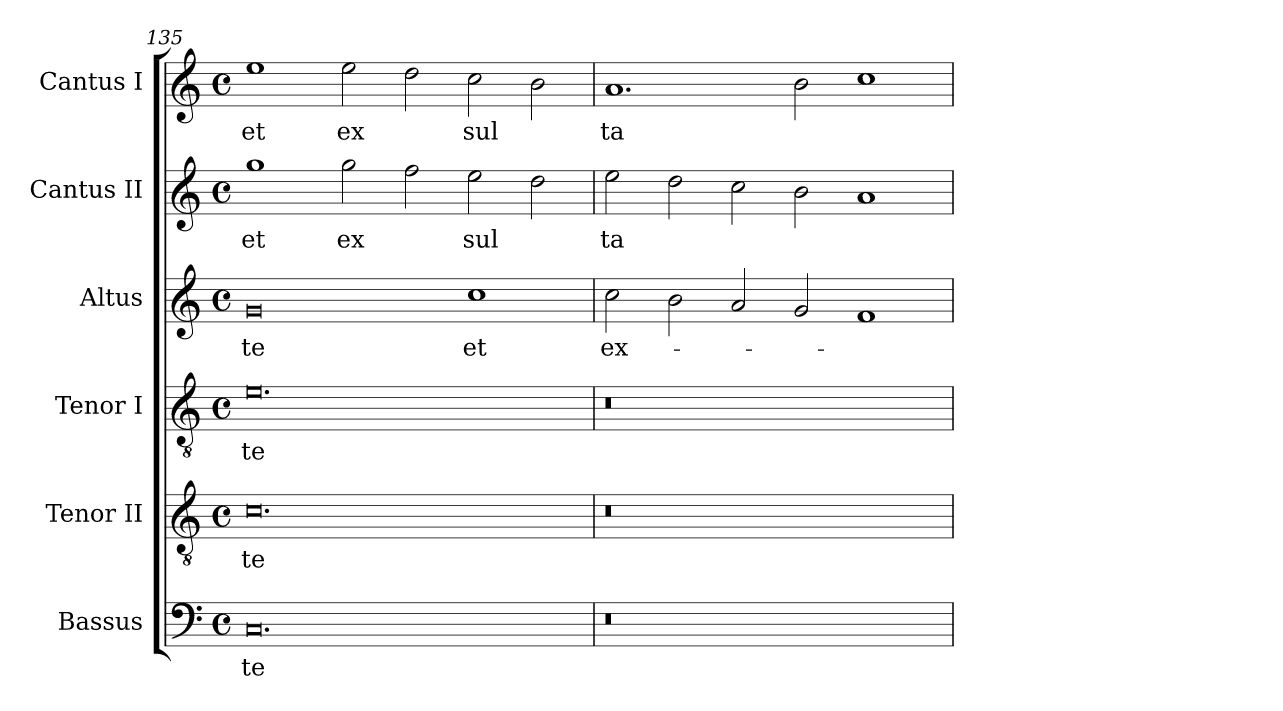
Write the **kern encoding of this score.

**kern	**text	**kern	**text	**kern	**text	**kern	**text	**kern	**text	**kern	**text
*part6	*part6	*part5	*part5	*part4	*part4	*part3	*part3	*part2	*part2	*part1	*part1
*staff6	*staff6	*staff5	*staff5	*staff4	*staff4	*staff3	*staff3	*staff2	*staff2	*staff1	*staff1
*I"Bassus	*	*I"Tenor II	*	*I"Tenor I	*	*I"Altus	*	*I"Cantus II	*	*I"Cantus I	*
*clefF4	*	*clefGv2	*	*clefGv2	*	*clefG2	*	*clefG2	*	*clefG2	*
*M4/4	*	*M4/4	*	*M4/4	*	*M4/4	*	*M4/4	*	*M4/4	*
*met(c)	*	*met(c)	*	*met(c)	*	*met(c)	*	*met(c)	*	*met(c)	*
=135	=135	=135	=135	=135	=135	=135	=135	=135	=135	=135	=135
!	!LO:LY:b:cj	!	!LO:LY:b:cj	!	!LO:LY:b:cj	!	!LO:LY:b:cj	!	!LO:LY:b:cj	!	!LO:LY:b:cj
0.C	te	0.c	-te	0.e	te	0g	-te	1gg	et	1ee	et
!	!	!	!	!	!	!	!	!	!LO:LY:b:cj	!	!LO:LY:b:cj
.	.	.	.	.	.	.	.	2gg\	ex	2ee\	ex
.	.	.	.	.	.	.	.	2ff\	.	2dd\	.
!	!	!	!	!	!	!	!LO:LY:b:cj	!	!LO:LY:b	!	!LO:LY:b
.	.	.	.	.	.	1cc	et	2ee\	sul	2cc\	sul
.	.	.	.	.	.	.	.	2dd\	.	2b\	.
=136	=136	=136	=136	=136	=136	=136	=136	=136	=136	=136	=136
!	!	!	!	!	!	!	!LO:LY:b:cj	!	!LO:LY:b:cj	!	!LO:LY:b:cj
0.r	.	0.r	.	0.r	.	2cc\	ex-	2ee\	ta	1.a	ta
.	.	.	.	.	.	2b\	.	2dd\	.	.	.
.	.	.	.	.	.	2a/	.	2cc\	.	.	.
.	.	.	.	.	.	2g/	.	2b\	.	2b\	.
.	.	.	.	.	.	1f	.	1a	.	1cc	.
=	=	=	=	=	=	=	=	=	=	=	=
*-	*-	*-	*-	*-	*-	*-	*-	*-	*-	*-	*-
